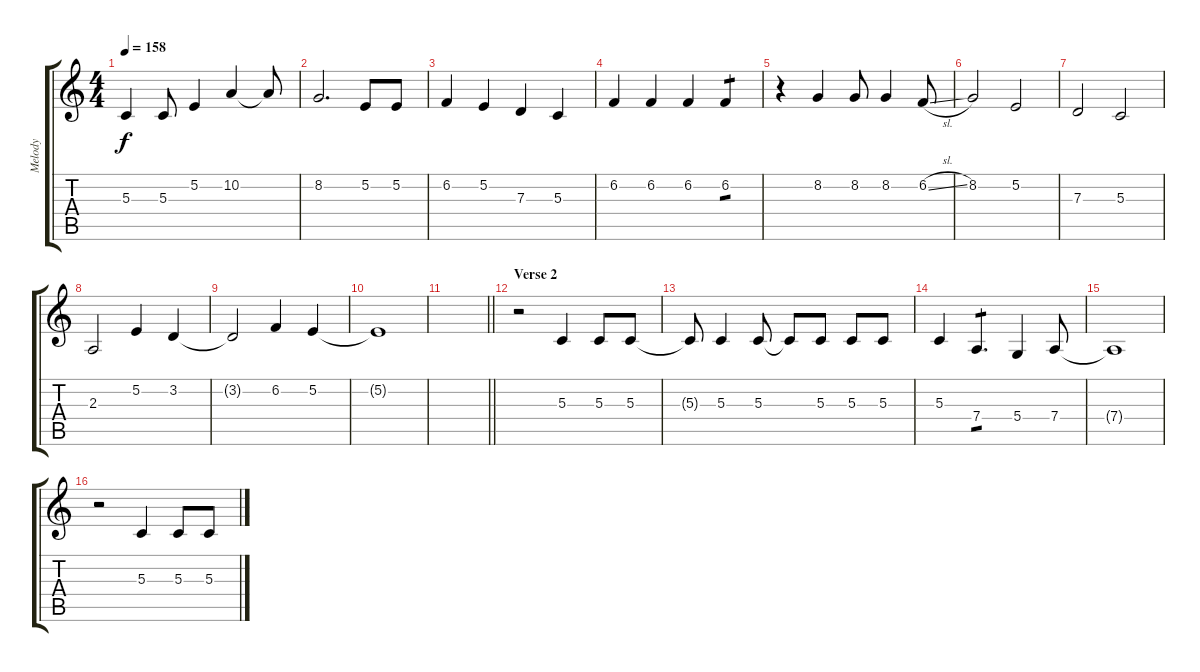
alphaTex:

\track ("Melody" "Melody") {instrument englishhorn}
\staff {score tabs}
\tuning (E4 B3 G3 D3 A2 E2) {hide}
\ts (4 4)
\tempo 158
\clef g2
\ks c
5.3.4{dy f} 5.3.8 5.2.4 10.2.4 10.2{t}.8 |
8.2.2{d} 5.2.8 5.2.8 |
6.2.4 5.2.4 7.3.4 5.3.4 |
6.2.4 6.2.4 6.2.4 6.2.4{tp 1} |
r.4 8.2.4 8.2.8 8.2.4 6.2{sl}.8 |
8.2.2 5.2.2 |
7.3.2 5.3.2 |
2.3.2 5.2.4 3.2.4 |
3.2{t}.2 6.2.4 5.2.4 |
5.2{t}.1 |
\barLineRight lightlight
|
\section ("" "Verse 2")
r.2 5.3.4 5.3.8 5.3.8 |
5.3{t}.8 5.3.4 5.3.8 5.3{t}.8 5.3.8 5.3.8 5.3.8 |
5.3.4 7.4.4{d tp 1} 5.4.4 7.4.8 |
7.4{t}.1 |
r.2 5.3.4 5.3.8 5.3.8
